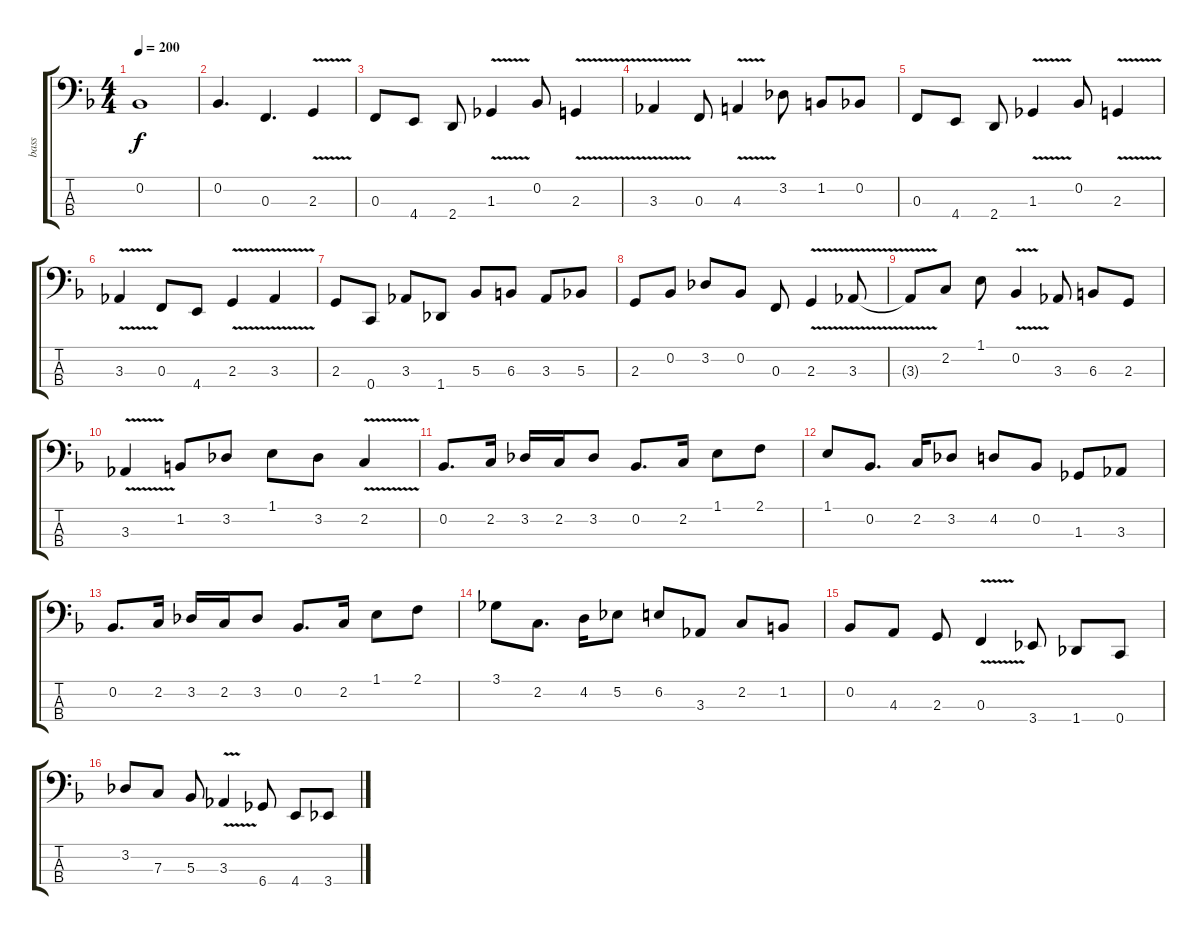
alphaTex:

\track ("bass" "bass") {instrument electricbassfinger}
\staff {score tabs}
\tuning (Eb2 Bb1 F1 C1) {hide}
\ts (4 4)
\tempo 200
\clef f4
\ks dminor
0.2.1{dy f} |
0.2.4{d} 0.3.4{d} 2.3{v}.4 |
0.3.8 4.4.8 2.4.8 1.3{v}.4 0.2.8 2.3{v}.4 |
3.3{v}.4 0.3.8 4.3{v}.4 3.2.8 1.2.8 0.2.8 |
0.3.8 4.4.8 2.4.8 1.3{v}.4 0.2.8 2.3{v}.4 |
3.3{v}.4 0.3.8 4.4.8 2.3{v}.4 3.3{v}.4 |
2.3.8 0.4.8 3.3.8 1.4.8 5.3.8 6.3.8 3.3.8 5.3.8 |
2.3.8 0.2.8 3.2.8 0.2.8 0.3.8 2.3{v}.4 3.3{v}.8 |
3.3{t}.8 2.2.8 1.1.8 0.2{v}.4 3.3.8 6.3.8 2.3.8 |
3.3{v}.4 1.2.8 3.2.8 1.1.8 3.2.8 2.2{v}.4 |
0.2.8{d} 2.2.16 3.2.16 2.2.16 3.2.8 0.2.8{d} 2.2.16 1.1.8 2.1.8 |
1.1.8 0.2.8{d} 2.2.16 3.2.8 4.2.8 0.2.8 1.3.8 3.3.8 |
0.2.8{d} 2.2.16 3.2.16 2.2.16 3.2.8 0.2.8{d} 2.2.16 1.1.8 2.1.8 |
3.1.8 2.2.8{d} 4.2.16 5.2.8 6.2.8 3.3.8 2.2.8 1.2.8 |
0.2.8 4.3.8 2.3.8 0.3{v}.4 3.4.8 1.4.8 0.4.8 |
3.2.8 7.3.8 5.3.8 3.3{v}.4 6.4.8 4.4.8 3.4.8
